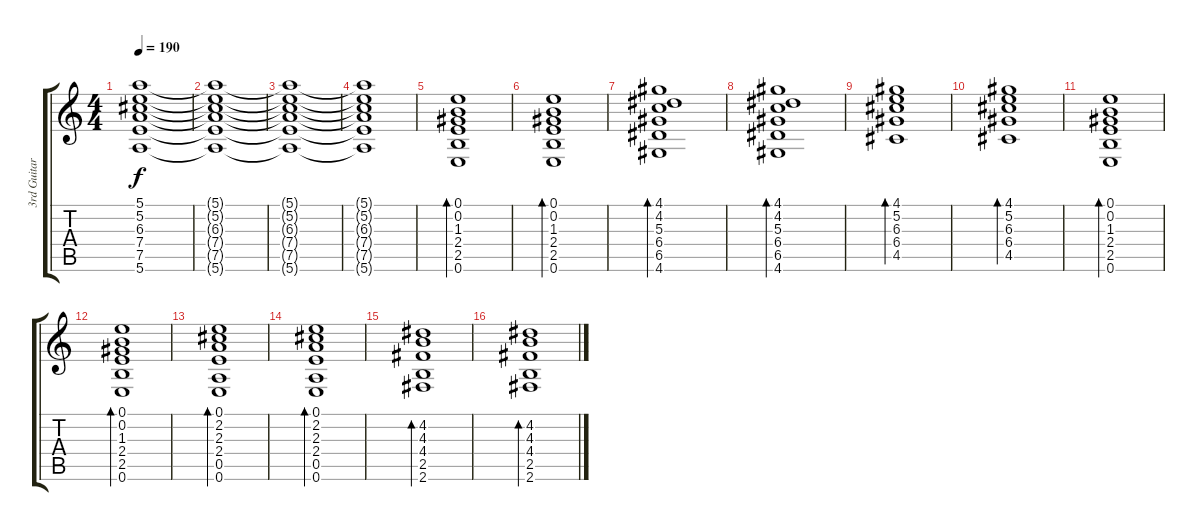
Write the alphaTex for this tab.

\track ("3rd Guitar" "3rd Guitar") {instrument distortionguitar}
\staff {score tabs}
\tuning (E4 B3 G3 D3 A2 E2) {hide}
\ts (4 4)
\tempo 190
\clef g2
\ks c
(5.1{t} 5.2{t} 6.3{t} 7.4{t} 7.5{t} 5.6{t}).1{dy f} |
(5.1{t} 5.2{t} 6.3{t} 7.4{t} 7.5{t} 5.6{t}).1 |
(5.1{t} 5.2{t} 6.3{t} 7.4{t} 7.5{t} 5.6{t}).1 |
(5.1{t} 5.2{t} 6.3{t} 7.4{t} 7.5{t} 5.6{t}).1 |
(0.1 0.2 1.3 2.4 2.5 0.6).1{bd 480} |
(0.1 0.2 1.3 2.4 2.5 0.6).1{bd 480} |
(4.1 4.2 5.3 6.4 6.5 4.6).1{bd 480} |
(4.1 4.2 5.3 6.4 6.5 4.6).1{bd 480} |
(4.1 5.2 6.3 6.4 4.5).1{bd 480} |
(4.1 5.2 6.3 6.4 4.5).1{bd 480} |
(0.1 0.2 1.3 2.4 2.5 0.6).1{bd 480} |
(0.1 0.2 1.3 2.4 2.5 0.6).1{bd 480} |
(0.1 2.2 2.3 2.4 0.5 0.6).1{bd 480} |
(0.1 2.2 2.3 2.4 0.5 0.6).1{bd 480} |
(4.2 4.3 4.4 2.5 2.6).1{bd 480} |
(4.2 4.3 4.4 2.5 2.6).1{bd 480}
